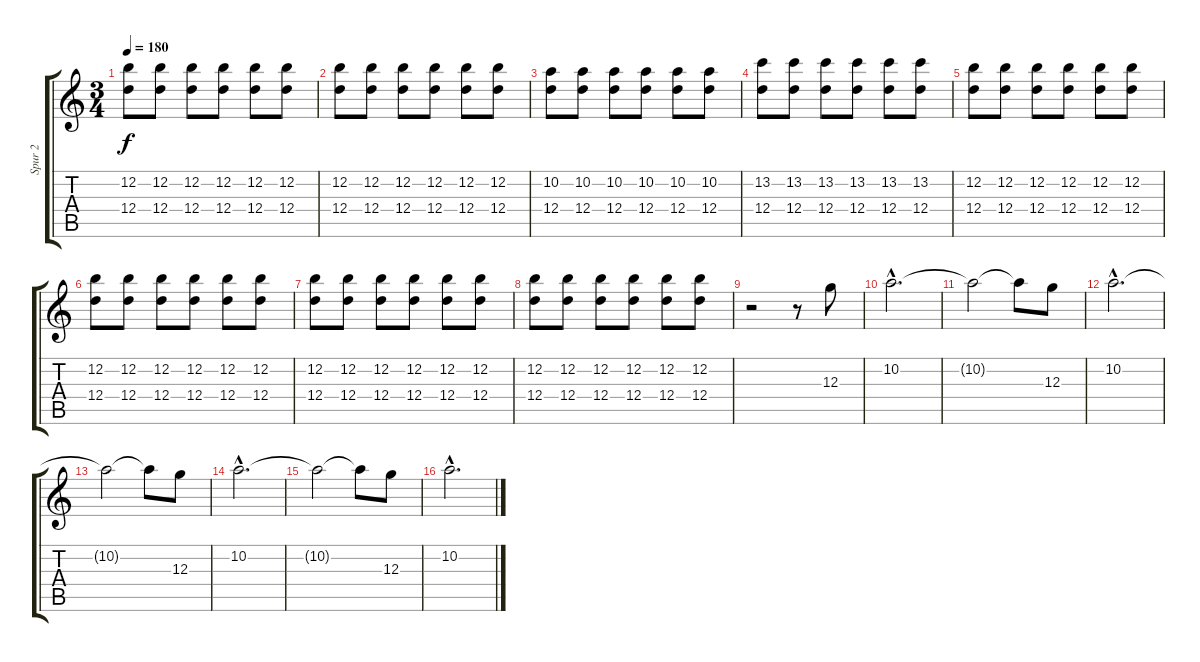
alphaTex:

\track ("Spur 2" "Spur 2") {instrument overdrivenguitar}
\staff {score tabs}
\tuning (E4 B3 G3 D3 A2 E2) {hide}
\ts (3 4)
\tempo 180
\clef g2
\ks c
(12.2 12.4).8{dy f} (12.2 12.4).8 (12.2 12.4).8 (12.2 12.4).8 (12.2 12.4).8 (12.2 12.4).8 |
(12.2 12.4).8 (12.2 12.4).8 (12.2 12.4).8 (12.2 12.4).8 (12.2 12.4).8 (12.2 12.4).8 |
(10.2 12.4).8 (10.2 12.4).8 (10.2 12.4).8 (10.2 12.4).8 (10.2 12.4).8 (10.2 12.4).8 |
(13.2 12.4).8 (13.2 12.4).8 (13.2 12.4).8 (13.2 12.4).8 (13.2 12.4).8 (13.2 12.4).8 |
(12.2 12.4).8 (12.2 12.4).8 (12.2 12.4).8 (12.2 12.4).8 (12.2 12.4).8 (12.2 12.4).8 |
(12.2 12.4).8 (12.2 12.4).8 (12.2 12.4).8 (12.2 12.4).8 (12.2 12.4).8 (12.2 12.4).8 |
(12.2 12.4).8 (12.2 12.4).8 (12.2 12.4).8 (12.2 12.4).8 (12.2 12.4).8 (12.2 12.4).8 |
(12.2 12.4).8 (12.2 12.4).8 (12.2 12.4).8 (12.2 12.4).8 (12.2 12.4).8 (12.2 12.4).8 |
r.2 r.8 12.3.8 |
10.2{hac}.2{d} |
10.2{t}.2 10.2{t}.8 12.3.8 |
10.2{hac}.2{d} |
10.2{t}.2 10.2{t}.8 12.3.8 |
10.2{hac}.2{d} |
10.2{t}.2 10.2{t}.8 12.3.8 |
10.2{hac}.2{d}
